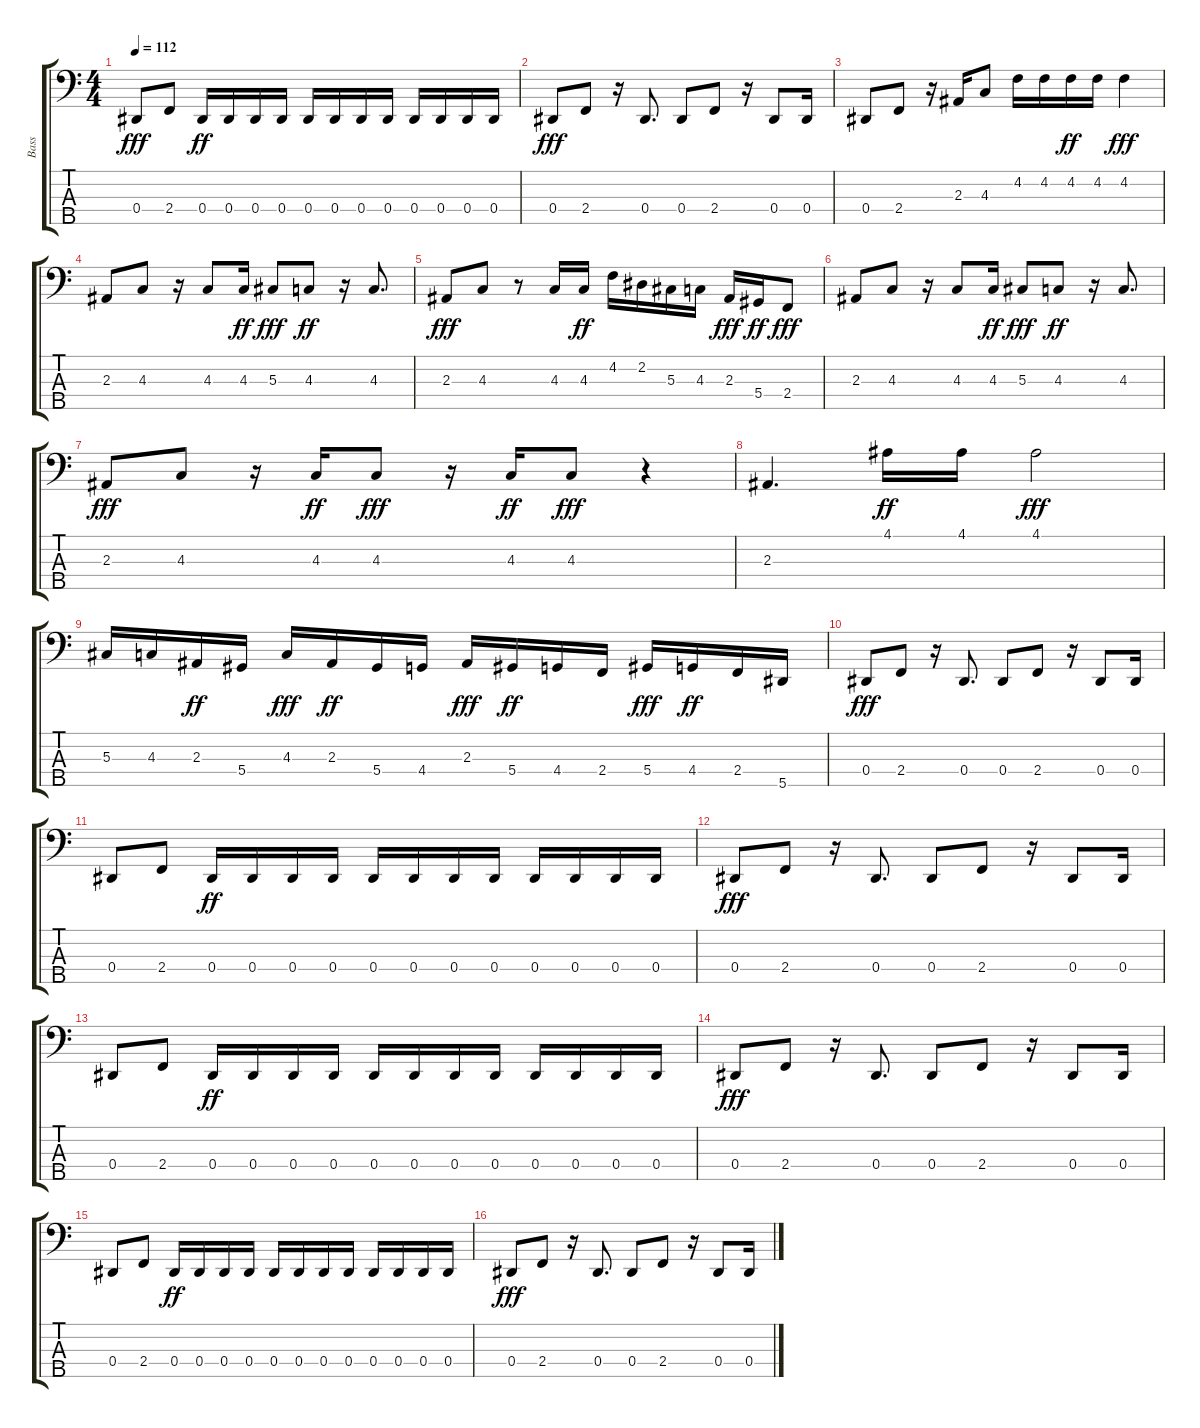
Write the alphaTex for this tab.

\track ("Bass" "Bass") {instrument electricbassfinger}
\staff {score tabs}
\tuning (Gb2 Db2 Ab1 Eb1 Bb0) {hide}
\ts (4 4)
\tempo 112
\clef f4
\ks c
0.4.8{dy fff} 2.4.8 0.4.16{dy ff} 0.4.16 0.4.16 0.4.16 0.4.16 0.4.16 0.4.16 0.4.16 0.4.16 0.4.16 0.4.16 0.4.16 |
0.4.8{dy fff} 2.4.8 r.16 0.4.8{d} 0.4.8 2.4.8 r.16 0.4.8 0.4.16 |
0.4.8 2.4.8 r.16 2.3.16 4.3.8 4.2.16 4.2.16 4.2.16{dy ff} 4.2.16 4.2.4{dy fff} |
2.3.8 4.3.8 r.16 4.3.8 4.3.16{dy ff} 5.3.8{dy fff} 4.3.8{dy ff} r.16 4.3.8{d} |
2.3.8{dy fff} 4.3.8 r.8 4.3.16 4.3.16{dy ff} 4.2.16 2.2.16 5.3.16 4.3.16 2.3.16{dy fff} 5.4.16{dy ff} 2.4.8{dy fff} |
2.3.8 4.3.8 r.16 4.3.8 4.3.16{dy ff} 5.3.8{dy fff} 4.3.8{dy ff} r.16 4.3.8{d} |
2.3.8{dy fff} 4.3.8 r.16 4.3.16{dy ff} 4.3.8{dy fff} r.16 4.3.16{dy ff} 4.3.8{dy fff} r.4 |
2.3.4{d} 4.1.16{dy ff} 4.1.16 4.1.2{dy fff} |
5.3.16 4.3.16 2.3.16{dy ff} 5.4.16 4.3.16{dy fff} 2.3.16{dy ff} 5.4.16 4.4.16 2.3.16{dy fff} 5.4.16{dy ff} 4.4.16 2.4.16 5.4.16{dy fff} 4.4.16{dy ff} 2.4.16 5.5.16 |
0.4.8{dy fff} 2.4.8 r.16 0.4.8{d} 0.4.8 2.4.8 r.16 0.4.8 0.4.16 |
0.4.8 2.4.8 0.4.16{dy ff} 0.4.16 0.4.16 0.4.16 0.4.16 0.4.16 0.4.16 0.4.16 0.4.16 0.4.16 0.4.16 0.4.16 |
0.4.8{dy fff} 2.4.8 r.16 0.4.8{d} 0.4.8 2.4.8 r.16 0.4.8 0.4.16 |
0.4.8 2.4.8 0.4.16{dy ff} 0.4.16 0.4.16 0.4.16 0.4.16 0.4.16 0.4.16 0.4.16 0.4.16 0.4.16 0.4.16 0.4.16 |
0.4.8{dy fff} 2.4.8 r.16 0.4.8{d} 0.4.8 2.4.8 r.16 0.4.8 0.4.16 |
0.4.8 2.4.8 0.4.16{dy ff} 0.4.16 0.4.16 0.4.16 0.4.16 0.4.16 0.4.16 0.4.16 0.4.16 0.4.16 0.4.16 0.4.16 |
0.4.8{dy fff} 2.4.8 r.16 0.4.8{d} 0.4.8 2.4.8 r.16 0.4.8 0.4.16
